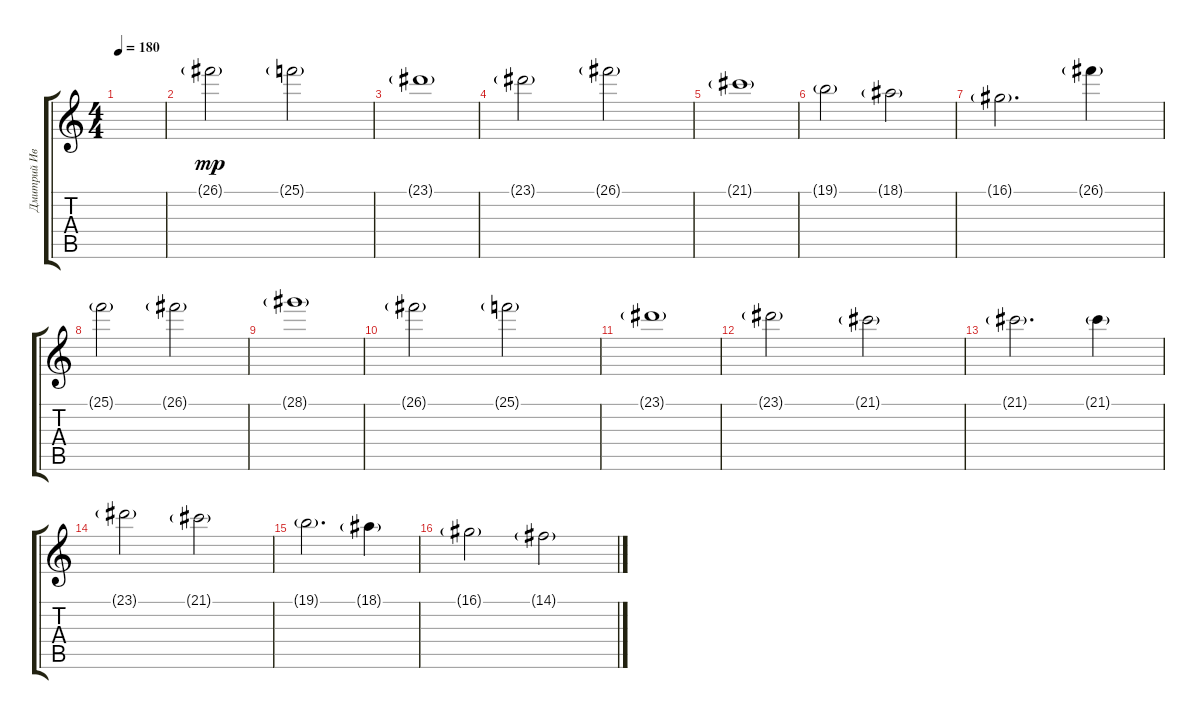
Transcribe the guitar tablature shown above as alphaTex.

\track ("Дмитрий Иванов" "Дмитрий Ив") {instrument stringensemble1}
\staff {score tabs}
\tuning (E4 B3 G3 D3 A2 E2) {hide}
\ts (4 4)
\tempo 180
\clef g2
\ks c
|
26.1{g}.2{dy mp} 25.1{g}.2 |
23.1{g}.1 |
23.1{g}.2 26.1{g}.2 |
21.1{g}.1 |
19.1{g}.2 18.1{g}.2 |
16.1{g}.2{d} 26.1{g}.4 |
25.1{g}.2 26.1{g}.2 |
28.1{g}.1 |
26.1{g}.2 25.1{g}.2 |
23.1{g}.1 |
23.1{g}.2 21.1{g}.2 |
21.1{g}.2{d} 21.1{g}.4 |
23.1{g}.2 21.1{g}.2 |
19.1{g}.2{d} 18.1{g}.4 |
16.1{g}.2 14.1{g}.2
